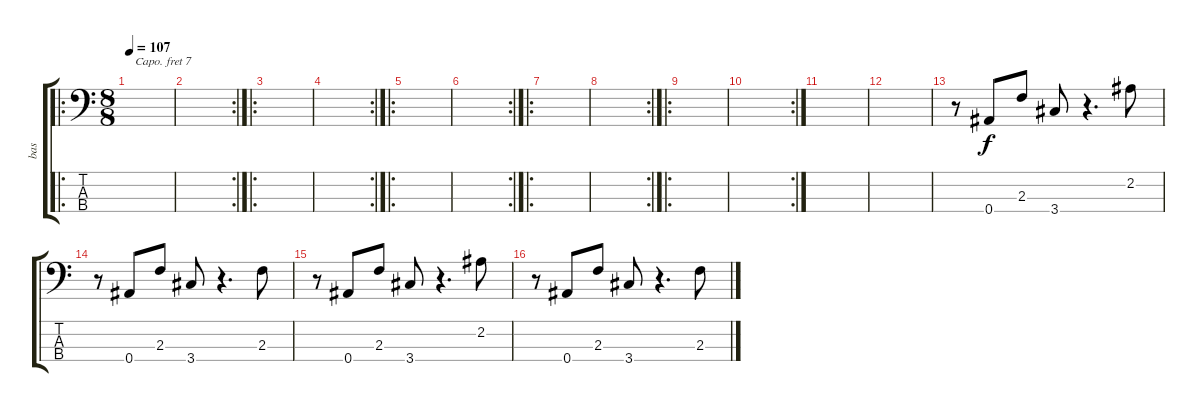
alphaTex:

\track ("bas" "bas") {instrument electricbasspick}
\staff {score tabs}
\capo 7
\tuning (Gb2 Db2 Ab1 Eb1) {hide}
\ro
\ts (8 8)
\tempo 107
\clef f4
\ks c
|
\rc 2
|
\ro
|
\rc 2
|
\ro
|
\rc 2
|
\ro
|
\rc 2
|
\ro
|
\rc 2
|
|
|
r.8 0.4.8 2.3.8 3.4.8 r.4{d} 2.2.8 |
r.8 0.4.8 2.3.8 3.4.8 r.4{d} 2.3.8 |
r.8 0.4.8 2.3.8 3.4.8 r.4{d} 2.2.8 |
r.8 0.4.8 2.3.8 3.4.8 r.4{d} 2.3.8
